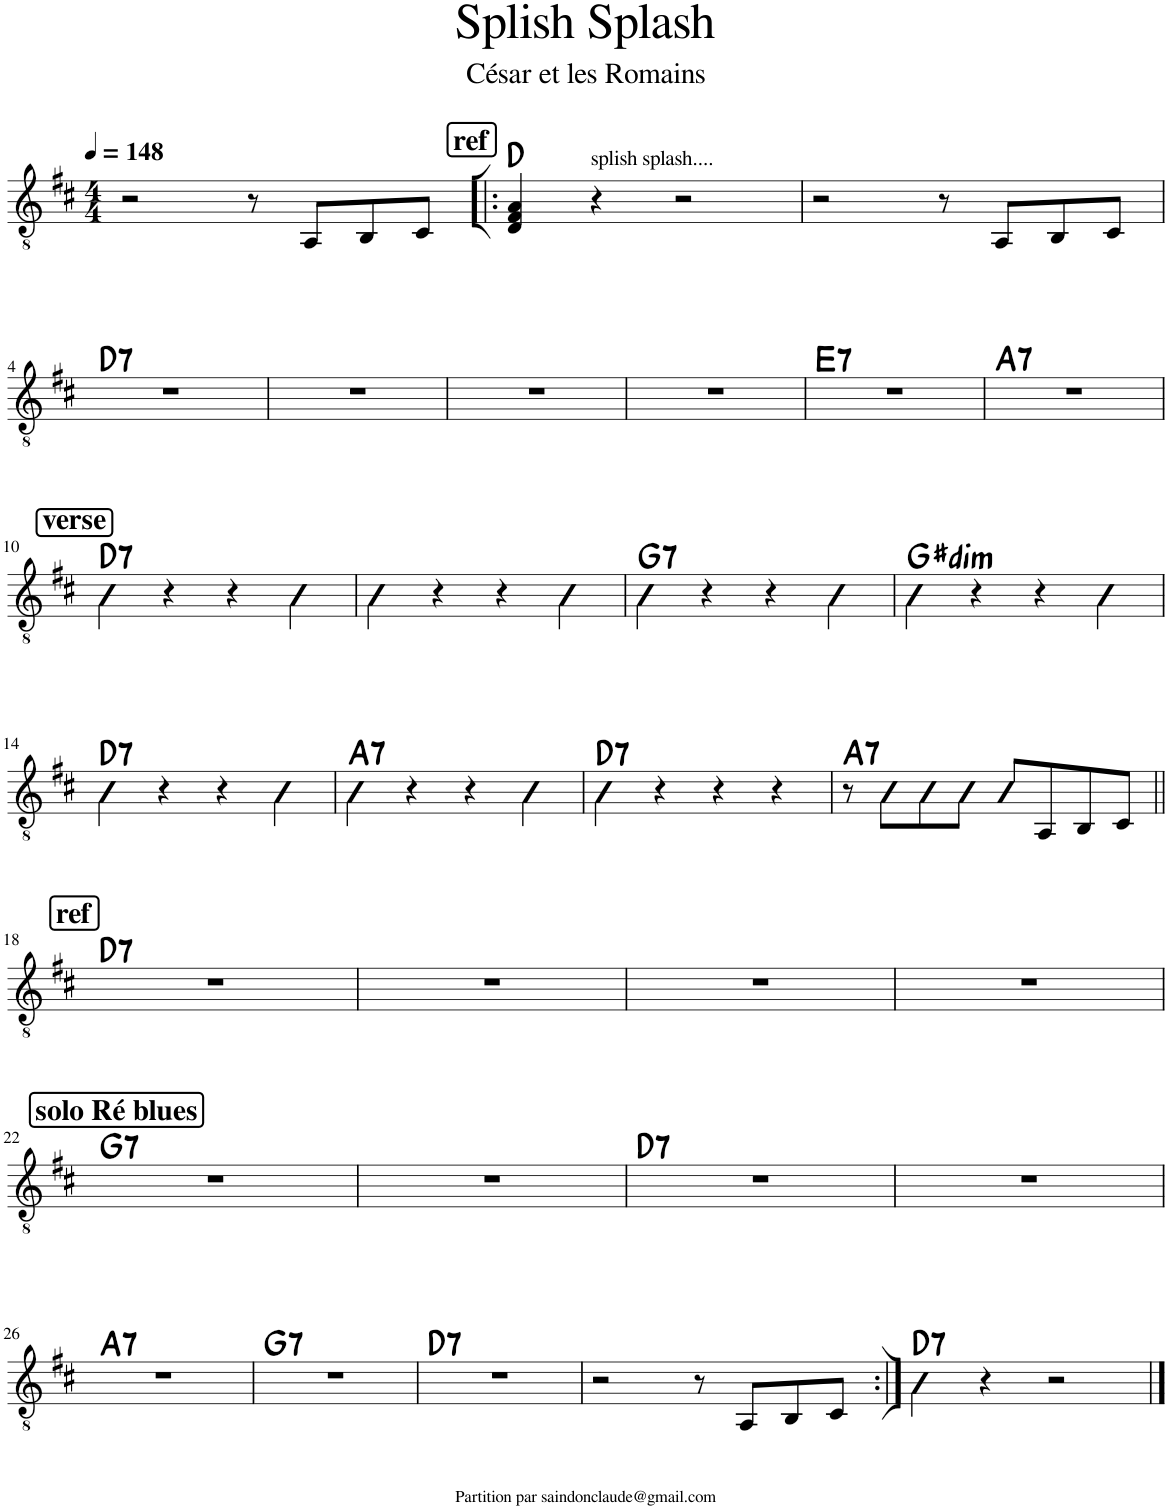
**kern	**harte
*part1	*part1
*staff1	*
*I"Classical Guitar	*
*I'Guit.	*
*clefGv2	*
*k[f#c#]	*
*M4/4	*
*MM148	*
=1	=1
2r	.
8r	.
8AA/L	.
8BB/	.
8C#/J	.
!!LO:REH:place=s1:a:B:rj:fs=14:t=ref
=2!|:	=2!|:
4D/ 4F#/ 4A/	D:maj
!LO:TX:a:t=splish splash....	!
4r	.
2r	.
=3	=3
2r	.
8r	.
8AA/L	.
8BB/	.
8C#/J	.
!!LO:LB:g=z
=4	=4
!	!LO:H:kt=7
1r	D:7
=5	=5
1r	.
=6	=6
1r	.
=7	=7
1r	.
=8	=8
!	!LO:H:kt=7
1r	E:7
=9	=9
!	!LO:H:kt=7
1r	A:7
!!LO:LB:g=z
!!LO:REH:place=s1:a:B:rj:fs=14:t=verse
=10	=10
!	!LO:H:kt=7
4D\ 4F#\ 4A\	D:7
4r	.
4r	.
4D\ 4F#\ 4A\	.
=11	=11
4D\ 4F#\ 4A\	.
4r	.
4r	.
4D\ 4F#\ 4A\	.
=12	=12
!	!LO:H:kt=7
4D\ 4G\ 4B\	G:7
4r	.
4r	.
4D\ 4F#\ 4A\	.
=13	=13
!	!LO:H:kt=dim
4D\ 4F#\ 4A\	G#:dim
4r	.
4r	.
4D\ 4F#\ 4A\	.
!!LO:LB:g=z
=14	=14
!	!LO:H:kt=7
4D\ 4F#\ 4A\	D:7
4r	.
4r	.
4D\ 4F#\ 4A\	.
=15	=15
!	!LO:H:kt=7
4D\ 4F#\ 4A\	A:7
4r	.
4r	.
4D\ 4F#\ 4A\	.
=16	=16
!	!LO:H:kt=7
4D\ 4F#\ 4A\	D:7
4r	.
4r	.
4r	.
=17	=17
!	!LO:H:kt=7
8r	A:7
8A\L	.
8A\	.
8A\J	.
8A/L	.
8AA/	.
8BB/	.
8C#/J	.
!!LO:LB:g=z
!!LO:REH:place=s1:a:B:rj:fs=14:t=ref
=18||	=18||
!	!LO:H:kt=7
1r	D:7
=19	=19
1r	.
=20	=20
1r	.
=21	=21
1r	.
!!LO:LB:g=z
!!LO:REH:place=s1:a:B:rj:fs=14:t=solo Ré blues
=22	=22
!	!LO:H:kt=7
1r	G:7
=23	=23
1r	.
=24	=24
!	!LO:H:kt=7
1r	D:7
=25	=25
1r	.
!!LO:LB:g=z
=26	=26
!	!LO:H:kt=7
1r	A:7
=27	=27
!	!LO:H:kt=7
1r	G:7
=28	=28
!	!LO:H:kt=7
1r	D:7
=29	=29
2r	.
8r	.
8AA/L	.
8BB/	.
8C#/J	.
=30:|!	=30:|!
!	!LO:H:kt=7
4D\ 4F#\ 4A\	D:7
4r	.
2r	.
==	==
*-	*-
